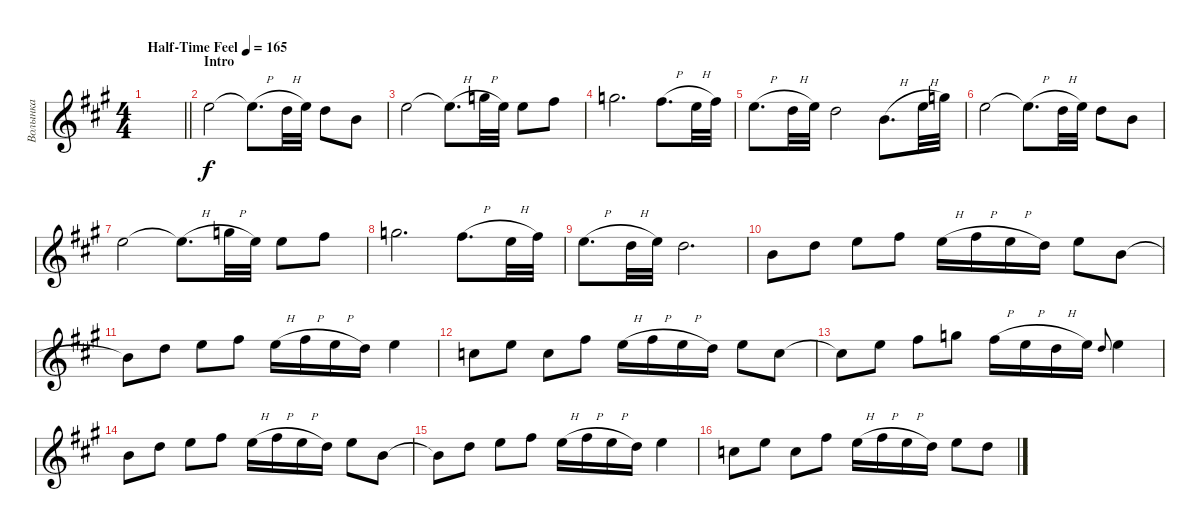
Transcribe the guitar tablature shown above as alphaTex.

\track ("Волынка" "Волынка") {instrument bassoon}
\staff {score}
\tuning (E4 B3 G3 D3 A2 B1) {hide}
\ts (4 4)
\tempo (165 "Half-Time Feel")
\clef g2
\barLineRight lightlight
\ks f#minor
|
\section ("" "Intro")
12.1.2 12.1{h t}.8{d} 10.1{h}.32 12.1.32 10.1.8 7.1.8 |
12.1.2 12.1{h t}.8{d} 15.1{h}.32 12.1.32 12.1.8 14.1.8 |
15.1.2{d} 14.1{h}.8{d} 12.1{h}.32 14.1.32 |
12.1{h}.8{d} 10.1{h}.32 12.1.32 10.1.2 7.1{h}.8{d} 12.1{h}.32 15.1.32 |
12.1.2 12.1{h t}.8{d} 10.1{h}.32 12.1.32 10.1.8 7.1.8 |
12.1.2 12.1{h t}.8{d} 15.1{h}.32 12.1.32 12.1.8 14.1.8 |
15.1.2{d} 14.1{h}.8{d} 12.1{h}.32 14.1.32 |
12.1{h}.8{d} 10.1{h}.32 12.1.32 10.1.2{d} |
7.1.8 10.1.8 12.1.8 14.1.8 12.1{h}.16 14.1{h}.16 12.1{h}.16 10.1.16 12.1.8 7.1.8 |
7.1{t}.8 10.1.8 12.1.8 14.1.8 12.1{h}.16 14.1{h}.16 12.1{h}.16 10.1.16 12.1.4 |
8.1.8 12.1.8 8.1.8 14.1.8 12.1{h}.16 14.1{h}.16 12.1{h}.16 10.1.16 12.1.8 8.1.8 |
8.1{t}.8 12.1.8 14.1.8 15.1.8 14.1{h}.16 12.1{h}.16 10.1{h}.16 12.1.16 10.1.8{gr onbeat} 12.1.4 |
7.1.8 10.1.8 12.1.8 14.1.8 12.1{h}.16 14.1{h}.16 12.1{h}.16 10.1.16 12.1.8 7.1.8 |
7.1{t}.8 10.1.8 12.1.8 14.1.8 12.1{h}.16 14.1{h}.16 12.1{h}.16 10.1.16 12.1.4 |
8.1.8 12.1.8 8.1.8 14.1.8 12.1{h}.16 14.1{h}.16 12.1{h}.16 10.1.16 12.1.8 10.1.8
